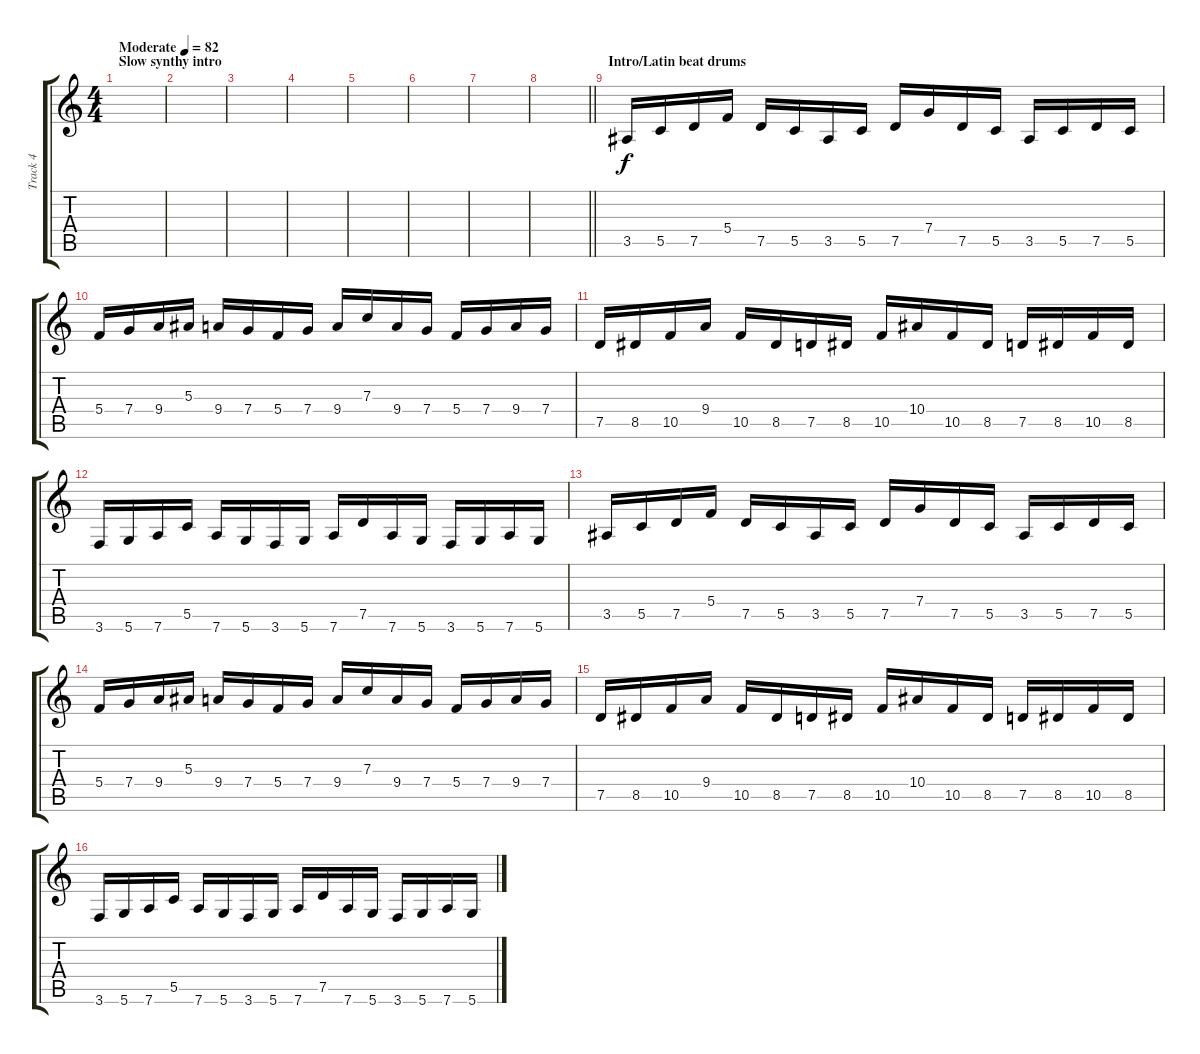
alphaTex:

\track ("Track 4" "Track 4") {instrument electricguitarjazz}
\staff {score tabs}
\tuning (D4 A3 F3 C3 G2 D2) {hide}
\ts (4 4)
\section ("" "Slow synthy intro")
\tempo (82 "Moderate")
\clef g2
\ks c
|
|
|
|
|
|
|
\barLineRight lightlight
|
\section ("" "Intro/Latin beat drums")
3.5.16 5.5.16 7.5.16 5.4.16 7.5.16 5.5.16 3.5.16 5.5.16 7.5.16 7.4.16 7.5.16 5.5.16 3.5.16 5.5.16 7.5.16 5.5.16 |
5.4.16 7.4.16 9.4.16 5.3.16 9.4.16 7.4.16 5.4.16 7.4.16 9.4.16 7.3.16 9.4.16 7.4.16 5.4.16 7.4.16 9.4.16 7.4.16 |
7.5.16 8.5.16 10.5.16 9.4.16 10.5.16 8.5.16 7.5.16 8.5.16 10.5.16 10.4.16 10.5.16 8.5.16 7.5.16 8.5.16 10.5.16 8.5.16 |
3.6.16 5.6.16 7.6.16 5.5.16 7.6.16 5.6.16 3.6.16 5.6.16 7.6.16 7.5.16 7.6.16 5.6.16 3.6.16 5.6.16 7.6.16 5.6.16 |
3.5.16 5.5.16 7.5.16 5.4.16 7.5.16 5.5.16 3.5.16 5.5.16 7.5.16 7.4.16 7.5.16 5.5.16 3.5.16 5.5.16 7.5.16 5.5.16 |
5.4.16 7.4.16 9.4.16 5.3.16 9.4.16 7.4.16 5.4.16 7.4.16 9.4.16 7.3.16 9.4.16 7.4.16 5.4.16 7.4.16 9.4.16 7.4.16 |
7.5.16 8.5.16 10.5.16 9.4.16 10.5.16 8.5.16 7.5.16 8.5.16 10.5.16 10.4.16 10.5.16 8.5.16 7.5.16 8.5.16 10.5.16 8.5.16 |
3.6.16 5.6.16 7.6.16 5.5.16 7.6.16 5.6.16 3.6.16 5.6.16 7.6.16 7.5.16 7.6.16 5.6.16 3.6.16 5.6.16 7.6.16 5.6.16
